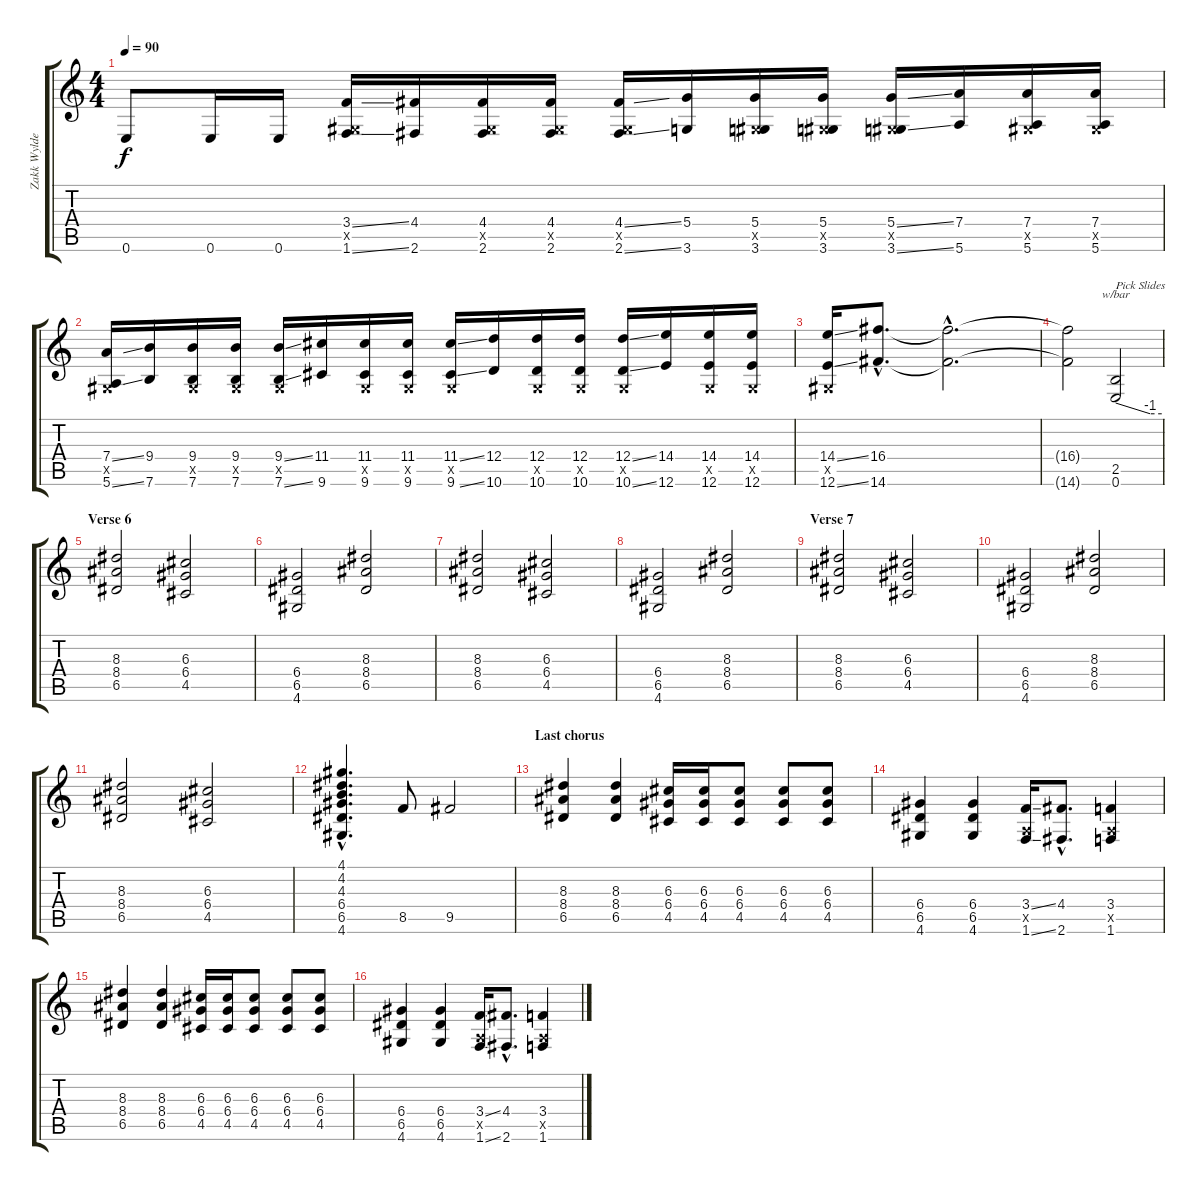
\track ("Zakk Wylde" "Zakk Wylde") {instrument distortionguitar}
\staff {score tabs}
\tuning (E4 B3 G3 D3 A2 E2) {hide}
\ts (4 4)
\tempo 90
\clef g2
\ks c
0.6.8{dy f} 0.6.16 0.6.16 (3.4{ss} -1.5{x} 1.6{ss}).16 (4.4 2.6).16 (4.4 -1.5{x} 2.6).16 (4.4 -1.5{x} 2.6).16 (4.4{ss} -1.5{x} 2.6{ss}).16 (5.4 3.6).16 (5.4 -1.5{x} 3.6).16 (5.4 -1.5{x} 3.6).16 (5.4{ss} -1.5{x} 3.6{ss}).16 (7.4 5.6).16 (7.4 -1.5{x} 5.6).16 (7.4 -1.5{x} 5.6).16 |
(7.4{ss} -1.5{x} 5.6{ss}).16 (9.4 7.6).16 (9.4 -1.5{x} 7.6).16 (9.4 -1.5{x} 7.6).16 (9.4{ss} -1.5{x} 7.6{ss}).16 (11.4 9.6).16 (11.4 -1.5{x} 9.6).16 (11.4 -1.5{x} 9.6).16 (11.4{ss} -1.5{x} 9.6{ss}).16 (12.4 10.6).16 (12.4 -1.5{x} 10.6).16 (12.4 -1.5{x} 10.6).16 (12.4{ss} -1.5{x} 10.6{ss}).16 (14.4 12.6).16 (14.4 -1.5{x} 12.6).16 (14.4 -1.5{x} 12.6).16 |
(14.4{ss} -1.5{x} 12.6{ss}).16 (16.4{hac} 14.6{hac}).8{d} (16.4{hac t} 14.6{hac t}).2{d} |
(16.4{t} 14.6{t}).2 (2.5 0.6).2{tbe (custom default 0 0 45 -4 60 -4) txt "Pick Slides"} |
\section ("" "Verse 6")
(8.3 8.4 6.5).2 (6.3 6.4 4.5).2 |
(6.4 6.5 4.6).2 (8.3 8.4 6.5).2 |
(8.3 8.4 6.5).2 (6.3 6.4 4.5).2 |
(6.4 6.5 4.6).2 (8.3 8.4 6.5).2 |
\section ("" "Verse 7")
(8.3 8.4 6.5).2 (6.3 6.4 4.5).2 |
(6.4 6.5 4.6).2 (8.3 8.4 6.5).2 |
(8.3 8.4 6.5).2 (6.3 6.4 4.5).2 |
(4.1{hac} 4.2{hac} 4.3{hac} 6.4{hac} 6.5{hac} 4.6{hac}).4{d} 8.5.8 9.5.2 |
\section ("" "Last chorus")
(8.3 8.4 6.5).4 (8.3 8.4 6.5).4 (6.3 6.4 4.5).16 (6.3 6.4 4.5).16 (6.3 6.4 4.5).8 (6.3 6.4 4.5).8 (6.3 6.4 4.5).8 |
(6.4 6.5 4.6).4 (6.4 6.5 4.6).4 (3.4{ss} 0.5{x} 1.6{ss}).16 (4.4{hac} 2.6{hac}).8{d} (3.4 0.5{x} 1.6).4 |
(8.3 8.4 6.5).4 (8.3 8.4 6.5).4 (6.3 6.4 4.5).16 (6.3 6.4 4.5).16 (6.3 6.4 4.5).8 (6.3 6.4 4.5).8 (6.3 6.4 4.5).8 |
(6.4 6.5 4.6).4 (6.4 6.5 4.6).4 (3.4{ss} 0.5{x} 1.6{ss}).16 (4.4{hac} 2.6{hac}).8{d} (3.4 0.5{x} 1.6).4
